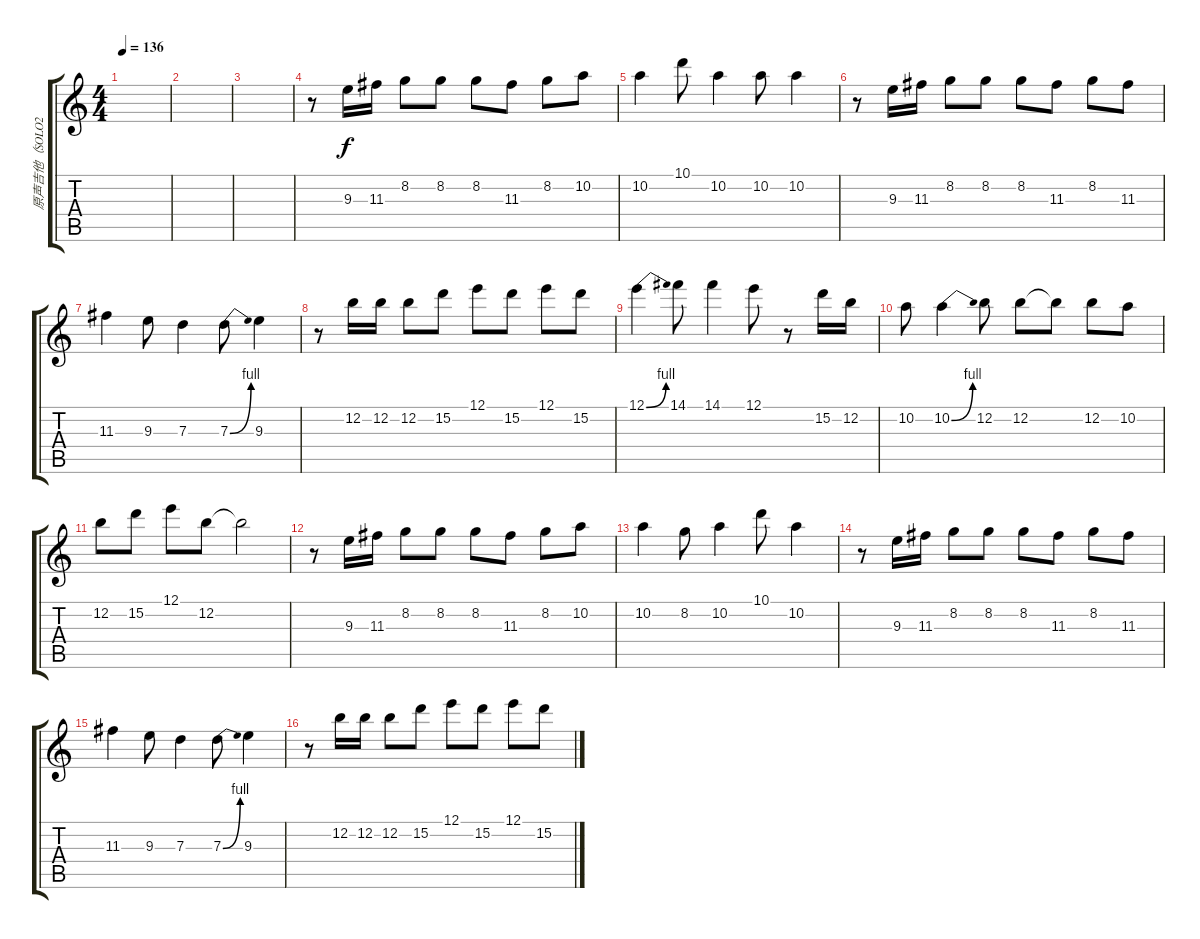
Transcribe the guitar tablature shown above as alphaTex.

\track ("原声吉他（SOLO2）" "原声吉他（SOLO2") {instrument acousticguitarnylon}
\staff {score tabs}
\tuning (E4 B3 G3 D3 A2 E2) {hide}
\ts (4 4)
\tempo 136
\clef g2
\ks c
|
|
|
r.8 9.3.16 11.3.16 8.2.8 8.2.8 8.2.8 11.3.8 8.2.8 10.2.8 |
10.2.4 10.1.8 10.2.4 10.2.8 10.2.4 |
r.8 9.3.16 11.3.16 8.2.8 8.2.8 8.2.8 11.3.8 8.2.8 11.3.8 |
11.3.4 9.3.8 7.3.4 7.3{be (bend 0 0 60 4)}.8 9.3.4 |
r.8 12.2.16 12.2.16 12.2.8 15.2.8 12.1.8 15.2.8 12.1.8 15.2.8 |
12.1{be (bend 0 0 60 4)}.4 14.1.8 14.1.4 12.1.8 r.8 15.2.16 12.2.16 |
10.2.8 10.2{be (bend 0 0 60 4)}.4 12.2.8 12.2.8 12.2{t}.8 12.2.8 10.2.8 |
12.2.8 15.2.8 12.1.8 12.2.8 12.2{t}.2 |
r.8 9.3.16 11.3.16 8.2.8 8.2.8 8.2.8 11.3.8 8.2.8 10.2.8 |
10.2.4 8.2.8 10.2.4 10.1.8 10.2.4 |
r.8 9.3.16 11.3.16 8.2.8 8.2.8 8.2.8 11.3.8 8.2.8 11.3.8 |
11.3.4 9.3.8 7.3.4 7.3{be (bend 0 0 60 4)}.8 9.3.4 |
r.8 12.2.16 12.2.16 12.2.8 15.2.8 12.1.8 15.2.8 12.1.8 15.2.8
